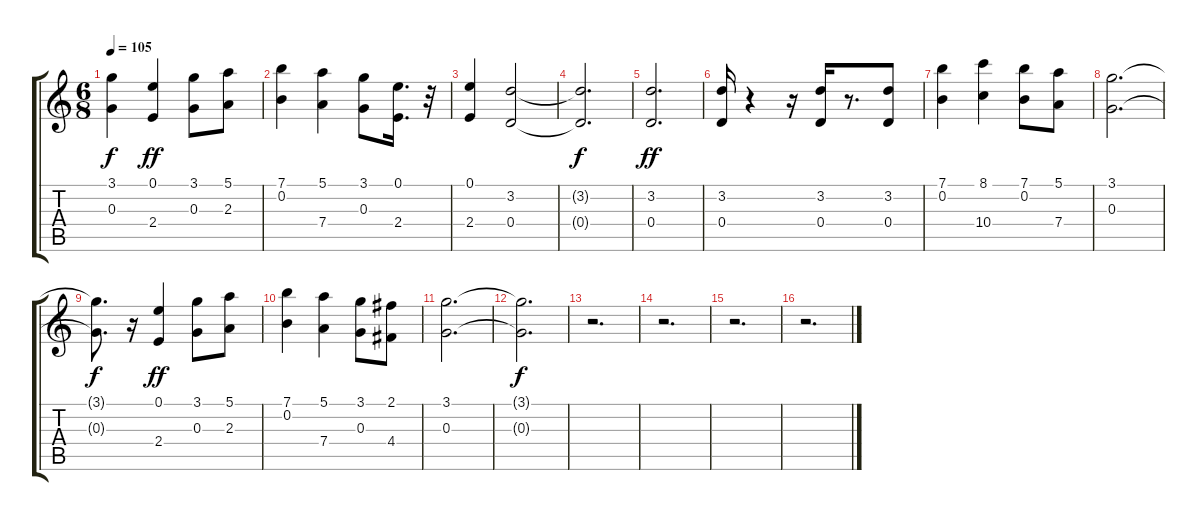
\track "" {instrument electricguitarmuted}
\staff {score tabs}
\tuning (E4 B3 G3 D3 A2 E2) {hide}
\ts (6 8)
\tempo 105
\clef g2
\ks c
(3.1{t} 0.3{t}).4{dy f} (0.1 2.4).4{dy ff} (3.1 0.3).8 (5.1 2.3).8 |
(7.1 0.2).4 (5.1 7.4).4 (3.1 0.3).8 (0.1 2.4).16{d} r.32 |
(0.1 2.4).4 (3.2 0.4).2 |
(3.2{t} 0.4{t}).2{d dy f} |
(3.2 0.4).2{d dy ff} |
(3.2 0.4).16 r.4 r.16 (3.2 0.4).16 r.8{d} (3.2 0.4).8 |
(7.1 0.2).4 (8.1 10.4).4 (7.1 0.2).8 (5.1 7.4).8 |
(3.1 0.3).2{d} |
(3.1{t} 0.3{t}).8{d dy f} r.16 (0.1 2.4).4{dy ff} (3.1 0.3).8 (5.1 2.3).8 |
(7.1 0.2).4 (5.1 7.4).4 (3.1 0.3).8 (2.1 4.4).8 |
(3.1 0.3).2{d} |
(3.1{t} 0.3{t}).2{d dy f} |
r.2{d} |
r.2{d} |
r.2{d} |
r.2{d}
